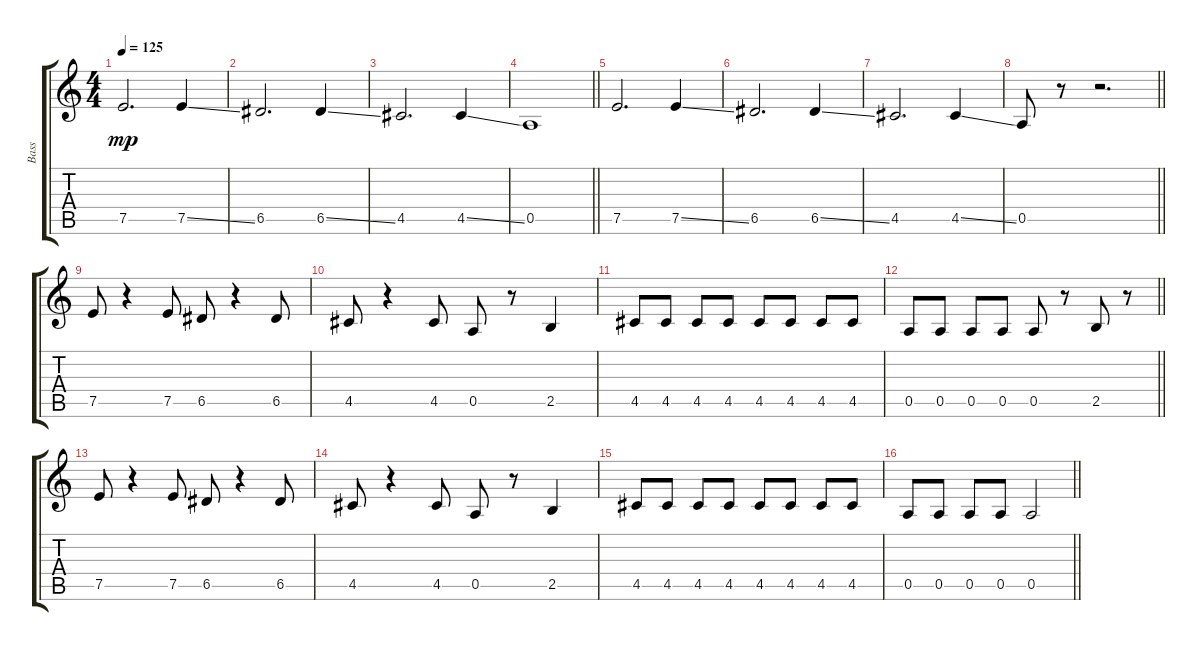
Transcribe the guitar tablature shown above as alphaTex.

\track ("Bass" "Bass") {instrument electricbasspick}
\staff {score tabs}
\tuning (E4 B3 G3 D3 A2 E2) {hide}
\ts (4 4)
\tempo 125
\clef g2
\ks c
7.5.2{d dy mp} 7.5{ss}.4 |
6.5.2{d} 6.5{ss}.4 |
4.5.2{d} 4.5{ss}.4 |
\barLineRight lightlight
0.5.1 |
7.5.2{d} 7.5{ss}.4 |
6.5.2{d} 6.5{ss}.4 |
4.5.2{d} 4.5{ss}.4 |
\barLineRight lightlight
0.5.8 r.8 r.2{d} |
7.5.8 r.4 7.5.8 6.5.8 r.4 6.5.8 |
4.5.8 r.4 4.5.8 0.5.8 r.8 2.5.4 |
4.5.8 4.5.8 4.5.8 4.5.8 4.5.8 4.5.8 4.5.8 4.5.8 |
\barLineRight lightlight
0.5.8 0.5.8 0.5.8 0.5.8 0.5.8 r.8 2.5.8 r.8 |
7.5.8 r.4 7.5.8 6.5.8 r.4 6.5.8 |
4.5.8 r.4 4.5.8 0.5.8 r.8 2.5.4 |
4.5.8 4.5.8 4.5.8 4.5.8 4.5.8 4.5.8 4.5.8 4.5.8 |
\barLineRight lightlight
0.5.8 0.5.8 0.5.8 0.5.8 0.5.2
